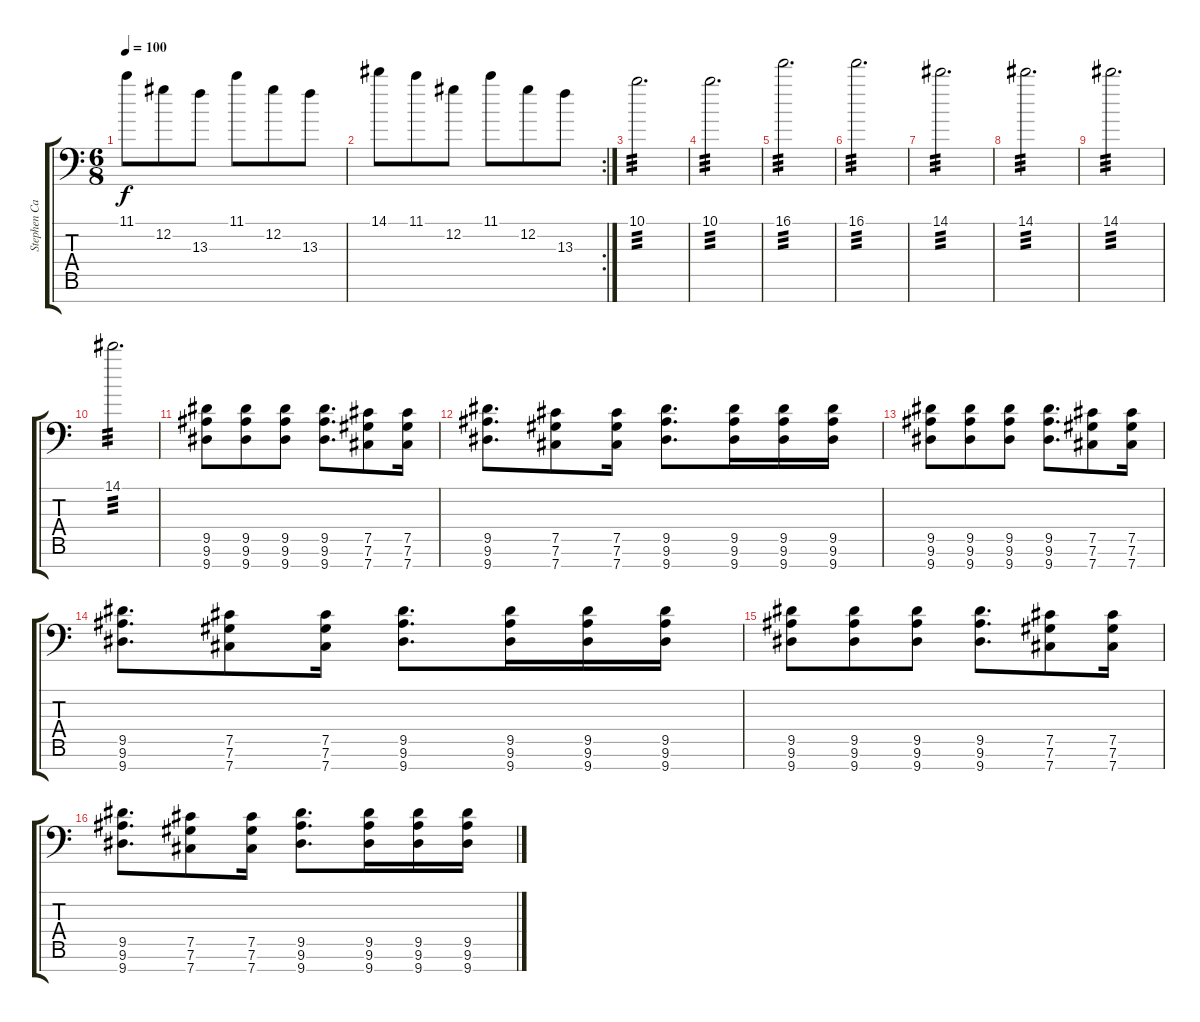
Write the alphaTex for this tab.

\track ("Stephen Carpenter" "Stephen Ca") {instrument distortionguitar}
\staff {score tabs}
\tuning (Db4 Ab3 E3 B2 Gb2 Db2 Gb1) {hide}
\ts (6 8)
\tempo 100
\clef f4
\ks c
11.1.8{dy f} 12.2.8 13.3.8 11.1.8 12.2.8 13.3.8 |
\rc 2
14.1.8 11.1.8 12.2.8 11.1.8 12.2.8 13.3.8 |
10.1.2{d tp 3} |
10.1.2{d tp 3} |
16.1.2{d tp 3} |
16.1.2{d tp 3} |
14.1.2{d tp 3} |
14.1.2{d tp 3} |
14.1.2{d tp 3} |
14.1.2{d tp 3} |
(9.5 9.6 9.7).8{instrument distortionguitar} (9.5 9.6 9.7).8 (9.5 9.6 9.7).8 (9.5 9.6 9.7).8{d} (7.5 7.6 7.7).8 (7.5 7.6 7.7).16 |
(9.5 9.6 9.7).8{d} (7.5 7.6 7.7).8 (7.5 7.6 7.7).16 (9.5 9.6 9.7).8{d} (9.5 9.6 9.7).16 (9.5 9.6 9.7).16 (9.5 9.6 9.7).16 |
(9.5 9.6 9.7).8 (9.5 9.6 9.7).8 (9.5 9.6 9.7).8 (9.5 9.6 9.7).8{d} (7.5 7.6 7.7).8 (7.5 7.6 7.7).16 |
(9.5 9.6 9.7).8{d} (7.5 7.6 7.7).8 (7.5 7.6 7.7).16 (9.5 9.6 9.7).8{d} (9.5 9.6 9.7).16 (9.5 9.6 9.7).16 (9.5 9.6 9.7).16 |
(9.5 9.6 9.7).8 (9.5 9.6 9.7).8 (9.5 9.6 9.7).8 (9.5 9.6 9.7).8{d} (7.5 7.6 7.7).8 (7.5 7.6 7.7).16 |
(9.5 9.6 9.7).8{d} (7.5 7.6 7.7).8 (7.5 7.6 7.7).16 (9.5 9.6 9.7).8{d} (9.5 9.6 9.7).16 (9.5 9.6 9.7).16 (9.5 9.6 9.7).16
